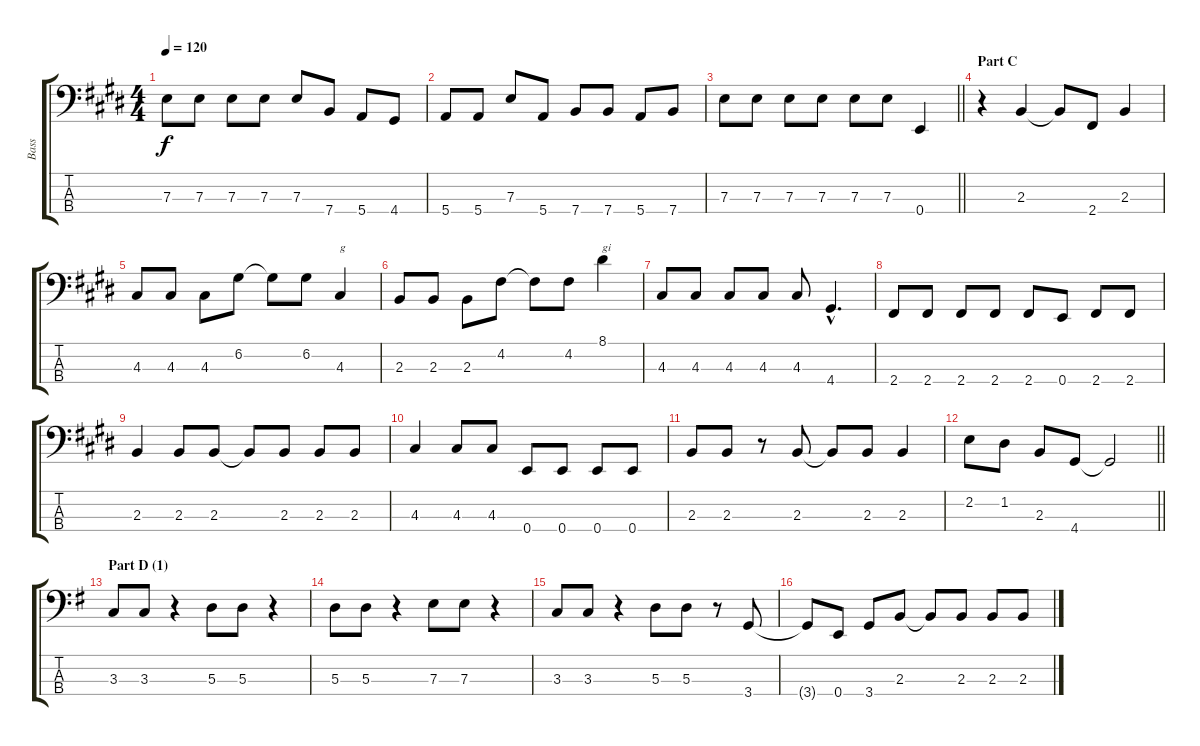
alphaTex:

\track ("Bass" "Bass") {instrument electricbasspick}
\staff {score tabs}
\tuning (G2 D2 A1 E1) {hide}
\ts (4 4)
\tempo 120
\clef f4
\ks e
7.3.8{dy f} 7.3.8 7.3.8 7.3.8 7.3.8 7.4.8 5.4.8 4.4.8 |
5.4.8 5.4.8 7.3.8 5.4.8 7.4.8 7.4.8 5.4.8 7.4.8 |
\barLineRight lightlight
7.3.8 7.3.8 7.3.8 7.3.8 7.3.8 7.3.8 0.4.4 |
\section ("" "Part C")
r.4 2.3.4 2.3{t}.8 2.4.8 2.3.4 |
4.3.8 4.3.8 4.3.8 6.2.8 6.2{t}.8 6.2.8 4.3.4{txt "g"} |
2.3.8 2.3.8 2.3.8 4.2.8 4.2{t}.8 4.2.8 8.1.4{txt "gi"} |
4.3.8 4.3.8 4.3.8 4.3.8 4.3.8 4.4{hac}.4{d} |
2.4.8 2.4.8 2.4.8 2.4.8 2.4.8 0.4.8 2.4.8 2.4.8 |
2.3.4 2.3.8 2.3.8 2.3{t}.8 2.3.8 2.3.8 2.3.8 |
4.3.4 4.3.8 4.3.8 0.4.8 0.4.8 0.4.8 0.4.8 |
2.3.8 2.3.8 r.8 2.3.8 2.3{t}.8 2.3.8 2.3.4 |
\barLineRight lightlight
2.2.8 1.2.8 2.3.8 4.4.8 4.4{t}.2 |
\section ("" "Part D (1)")
\ks g
3.3.8 3.3.8 r.4 5.3.8 5.3.8 r.4 |
5.3.8 5.3.8 r.4 7.3.8 7.3.8 r.4 |
3.3.8 3.3.8 r.4 5.3.8 5.3.8 r.8 3.4.8 |
3.4{t}.8 0.4.8 3.4.8 2.3.8 2.3{t}.8 2.3.8 2.3.8 2.3.8
